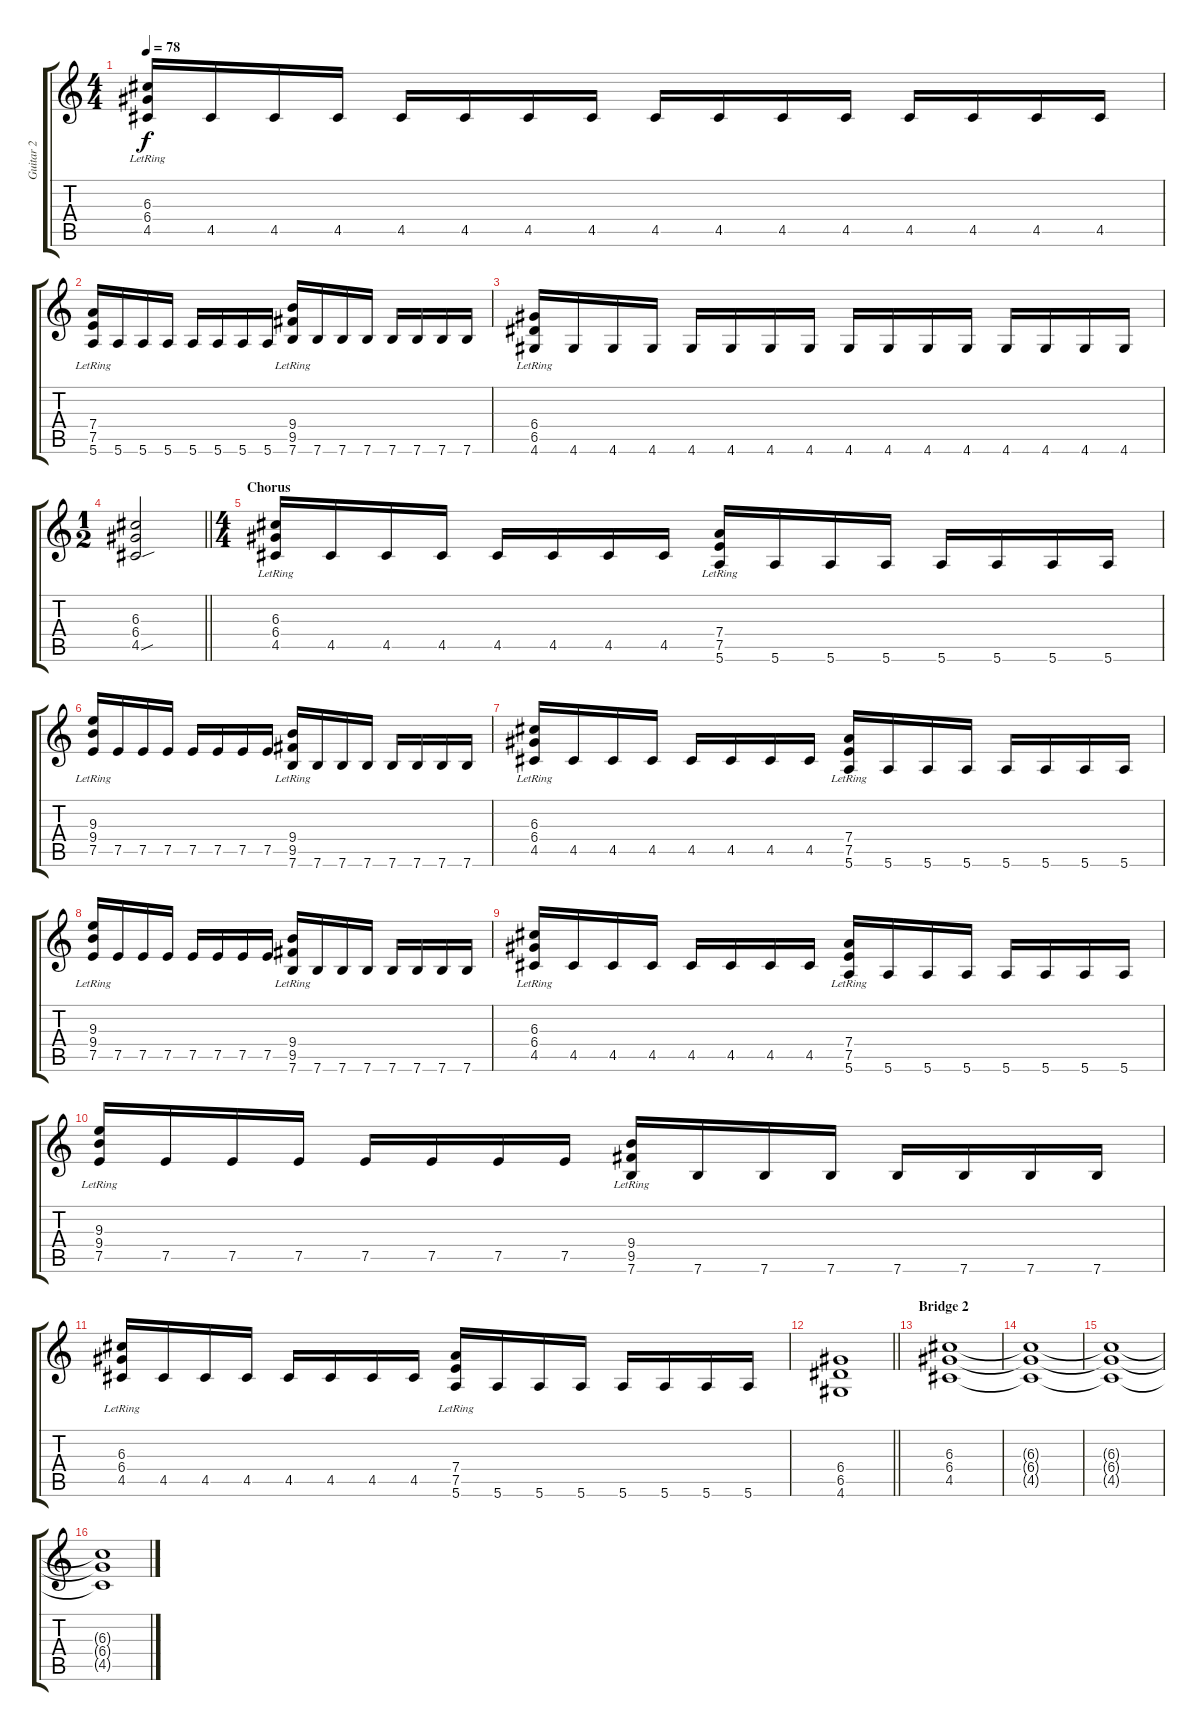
\track ("Guitar 2" "Guitar 2") {instrument distortionguitar}
\staff {score tabs}
\tuning (E4 B3 G3 D3 A2 E2) {hide}
\ts (4 4)
\tempo 78
\clef g2
\ks c
(6.3{lr} 6.4{lr} 4.5{lr}).16{dy f} 4.5.16 4.5.16 4.5.16 4.5.16 4.5.16 4.5.16 4.5.16 4.5.16 4.5.16 4.5.16 4.5.16 4.5.16 4.5.16 4.5.16 4.5.16 |
(7.4{lr} 7.5{lr} 5.6{lr}).16 5.6.16 5.6.16 5.6.16 5.6.16 5.6.16 5.6.16 5.6.16 (9.4{lr} 9.5{lr} 7.6{lr}).16 7.6.16 7.6.16 7.6.16 7.6.16 7.6.16 7.6.16 7.6.16 |
(6.4{lr} 6.5{lr} 4.6{lr}).16 4.6.16 4.6.16 4.6.16 4.6.16 4.6.16 4.6.16 4.6.16 4.6.16 4.6.16 4.6.16 4.6.16 4.6.16 4.6.16 4.6.16 4.6.16 |
\ts (1 2)
\barLineRight lightlight
(6.3 6.4 4.5{sou}).2 |
\ts (4 4)
\section ("" "Chorus")
(6.3{lr} 6.4{lr} 4.5{lr}).16 4.5.16 4.5.16 4.5.16 4.5.16 4.5.16 4.5.16 4.5.16 (7.4{lr} 7.5{lr} 5.6{lr}).16 5.6.16 5.6.16 5.6.16 5.6.16 5.6.16 5.6.16 5.6.16 |
(9.3{lr} 9.4{lr} 7.5{lr}).16 7.5.16 7.5.16 7.5.16 7.5.16 7.5.16 7.5.16 7.5.16 (9.4{lr} 9.5{lr} 7.6{lr}).16 7.6.16 7.6.16 7.6.16 7.6.16 7.6.16 7.6.16 7.6.16 |
(6.3{lr} 6.4{lr} 4.5{lr}).16 4.5.16 4.5.16 4.5.16 4.5.16 4.5.16 4.5.16 4.5.16 (7.4{lr} 7.5{lr} 5.6{lr}).16 5.6.16 5.6.16 5.6.16 5.6.16 5.6.16 5.6.16 5.6.16 |
(9.3{lr} 9.4{lr} 7.5{lr}).16 7.5.16 7.5.16 7.5.16 7.5.16 7.5.16 7.5.16 7.5.16 (9.4{lr} 9.5{lr} 7.6{lr}).16 7.6.16 7.6.16 7.6.16 7.6.16 7.6.16 7.6.16 7.6.16 |
(6.3{lr} 6.4{lr} 4.5{lr}).16 4.5.16 4.5.16 4.5.16 4.5.16 4.5.16 4.5.16 4.5.16 (7.4{lr} 7.5{lr} 5.6{lr}).16 5.6.16 5.6.16 5.6.16 5.6.16 5.6.16 5.6.16 5.6.16 |
(9.3{lr} 9.4{lr} 7.5{lr}).16 7.5.16 7.5.16 7.5.16 7.5.16 7.5.16 7.5.16 7.5.16 (9.4{lr} 9.5{lr} 7.6{lr}).16 7.6.16 7.6.16 7.6.16 7.6.16 7.6.16 7.6.16 7.6.16 |
(6.3{lr} 6.4{lr} 4.5{lr}).16 4.5.16 4.5.16 4.5.16 4.5.16 4.5.16 4.5.16 4.5.16 (7.4{lr} 7.5{lr} 5.6{lr}).16 5.6.16 5.6.16 5.6.16 5.6.16 5.6.16 5.6.16 5.6.16 |
\barLineRight lightlight
(6.4 6.5 4.6).1 |
\section ("" "Bridge 2")
(6.3 6.4 4.5).1 |
(6.3{t} 6.4{t} 4.5{t}).1 |
(6.3{t} 6.4{t} 4.5{t}).1 |
(6.3{t} 6.4{t} 4.5{t}).1
